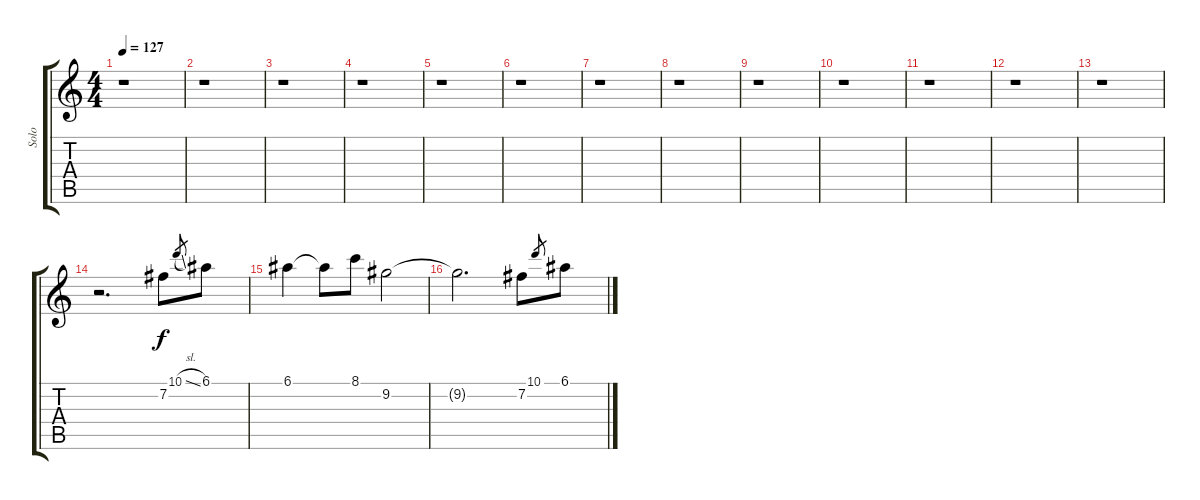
\track ("Solo" "Solo") {instrument distortionguitar}
\staff {score tabs}
\tuning (E4 B3 G3 D3 A2 E2) {hide}
\ts (4 4)
\tempo 127
\clef g2
\ks c
r.1{dy f} |
r.1 |
r.1 |
r.1 |
r.1 |
r.1 |
r.1 |
r.1 |
r.1 |
r.1 |
r.1 |
r.1 |
r.1 |
r.2{d} 7.2.8 10.1{sl}.8{gr} 6.1.8 |
6.1.4 6.1{t}.8 8.1.8 9.2.2 |
9.2{t}.2{d} 7.2.8 10.1.8{gr} 6.1.8
